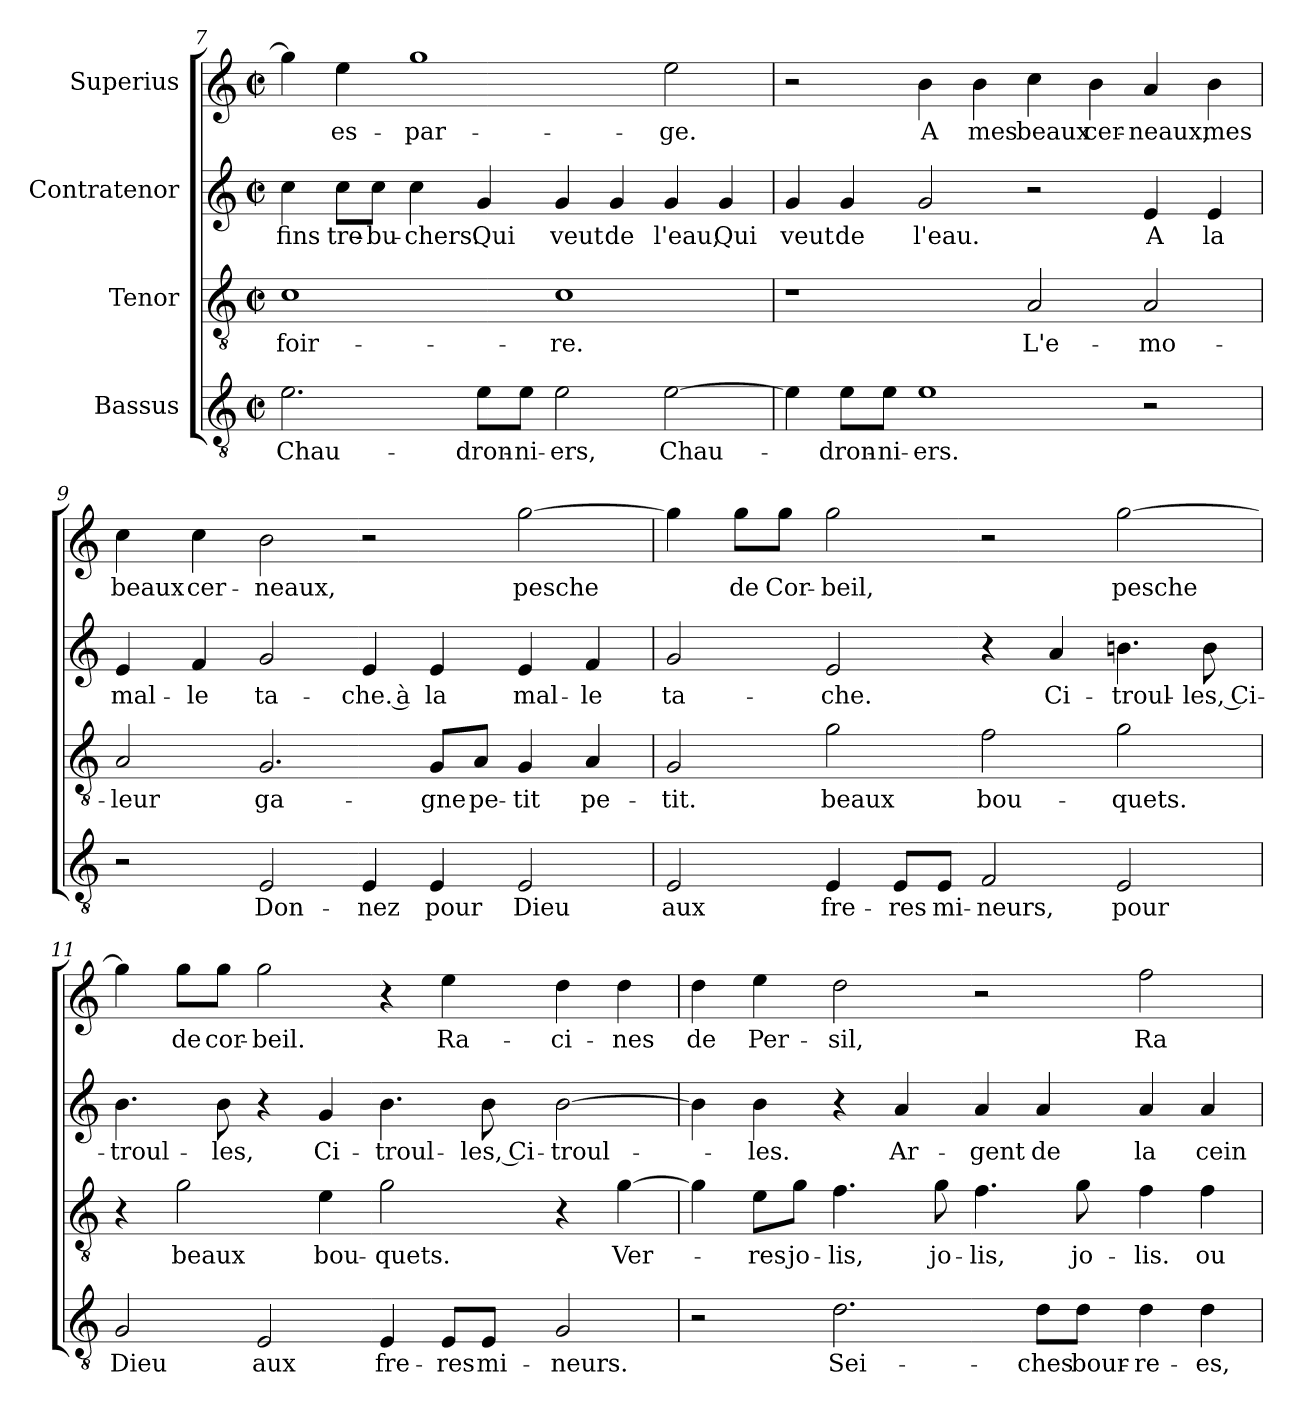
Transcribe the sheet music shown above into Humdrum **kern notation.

**kern	**text	**kern	**text	**kern	**text	**kern	**text
*part4	*part4	*part3	*part3	*part2	*part2	*part1	*part1
*staff4	*staff4	*staff3	*staff3	*staff2	*staff2	*staff1	*staff1
*I"Bassus	*	*I"Tenor	*	*I"Contratenor	*	*I"Superius	*
!!LO:LB:g=z
*clefGv2	*	*clefGv2	*	*clefG2	*	*clefG2	*
*ITrd7c12	*	*ITrd7c12	*	*	*	*	*
*k[]	*	*k[]	*	*k[]	*	*k[]	*
*C:	*	*C:	*	*C:	*	*C:	*
*M2/2	*	*M2/2	*	*M2/2	*	*M2/2	*
*met(c|)	*	*met(c|)	*	*met(c|)	*	*met(c|)	*
=7	=7	=7	=7	=7	=7	=7	=7
2.E\	Chau-	1C\	foir-	4cc\	fins	4gg\]	.
.	.	.	.	8cc\L	tre-	4ee\	es-
.	.	.	.	8cc\J	-bu-	.	.
.	.	.	.	4cc\	-chers.	1gg\	-par-
8E\L	-dron-	.	.	4g/	Qui	.	.
8E\J	-ni-	.	.	.	.	.	.
2E\	-ers,	1C\	-re.	4g/	veut	.	.
.	.	.	.	4g/	de	.	.
[2E\	Chau-	.	.	4g/	l'eau,	2ee\	-ge.
.	.	.	.	4g/	Qui	.	.
=8	=8	=8	=8	=8	=8	=8	=8
4E\]	.	1r	.	4g/	veut	2r	.
8E\L	-dron-	.	.	4g/	de	.	.
8E\J	-ni-	.	.	.	.	.	.
1E\	-ers.	.	.	2g/	l'eau.	4b\	A
.	.	.	.	.	.	4b\	mes
.	.	2AA/	L'e-	2r	.	4cc\	beaux
.	.	.	.	.	.	4b\	cer-
2r	.	2AA/	-mo-	4e/	A	4a/	-neaux,
.	.	.	.	4e/	la	4b\	mes
=9	=9	=9	=9	=9	=9	=9	=9
2r	.	2AA/	-leur	4e/	mal-	4cc\	beaux
.	.	.	.	4f/	-le	4cc\	cer-
2EE/	Don-	2.GG/	ga-	2g/	ta-	2b\	-neaux,
4EE/	-nez	.	.	4e/	-che. à	2r	.
4EE/	pour	8GG/L	-gne	4e/	la	.	.
.	.	8AA/J	pe-	.	.	.	.
2EE/	Dieu	4GG/	-tit	4e/	mal-	[2gg\	pesche
.	.	4AA/	pe-	4f/	-le	.	.
!!LO:LB:g=z
=10	=10	=10	=10	=10	=10	=10	=10
2EE/	aux	2GG/	-tit.	2g/	ta-	4gg\]	.
.	.	.	.	.	.	8gg\L	de
.	.	.	.	.	.	8gg\J	Cor-
4EE/	fre-	2G\	beaux	2e/	-che.	2gg\	-beil,
8EE/L	-res	.	.	.	.	.	.
8EE/J	mi-	.	.	.	.	.	.
2FF/	-neurs,	2F\	bou-	4r	.	2r	.
.	.	.	.	4a/	Ci-	.	.
2EE/	pour	2G\	-quets.	4.bn\	-troul-	[2gg\	pesche
.	.	.	.	8b\	-les, Ci-	.	.
=11	=11	=11	=11	=11	=11	=11	=11
2GG/	Dieu	4r	.	4.b\	-troul-	4gg\]	.
.	.	2G\	beaux	.	.	8gg\L	de
.	.	.	.	8b\	-les,	8gg\J	cor-
2EE/	aux	.	.	4r	.	2gg\	-beil.
.	.	4E\	bou-	4g/	Ci-	.	.
4EE/	fre-	2G\	-quets.	4.b\	-troul-	4r	.
8EE/L	-res	.	.	.	.	4ee\	Ra-
8EE/J	mi-	.	.	8b\	-les, Ci-	.	.
2GG/	-neurs.	4r	.	[2b\	-troul-	4dd\	-ci-
.	.	[4G\	Ver-	.	.	4dd\	-nes
=12	=12	=12	=12	=12	=12	=12	=12
2r	.	4G\]	.	4b\]	.	4dd\	de
.	.	8E\L	-res	4b\	-les.	4ee\	Per-
.	.	8G\J	jo-	.	.	.	.
2.D\	Sei-	4.F\	-lis,	4r	.	2dd\	-sil,
.	.	.	.	4a/	Ar-	.	.
.	.	8G\	jo-	.	.	.	.
.	.	4.F\	-lis,	4a/	-gent	2r	.
8D\L	-ches	.	.	4a/	de	.	.
8D\J	bour-	8G\	jo-	.	.	.	.
4D\	-re-	4F\	-lis.	4a/	la	2ff\	Ra-
4D\	-es,	4F\	ou	4a/	cein-	.	.
=	=	=	=	=	=	=	=
*-	*-	*-	*-	*-	*-	*-	*-
